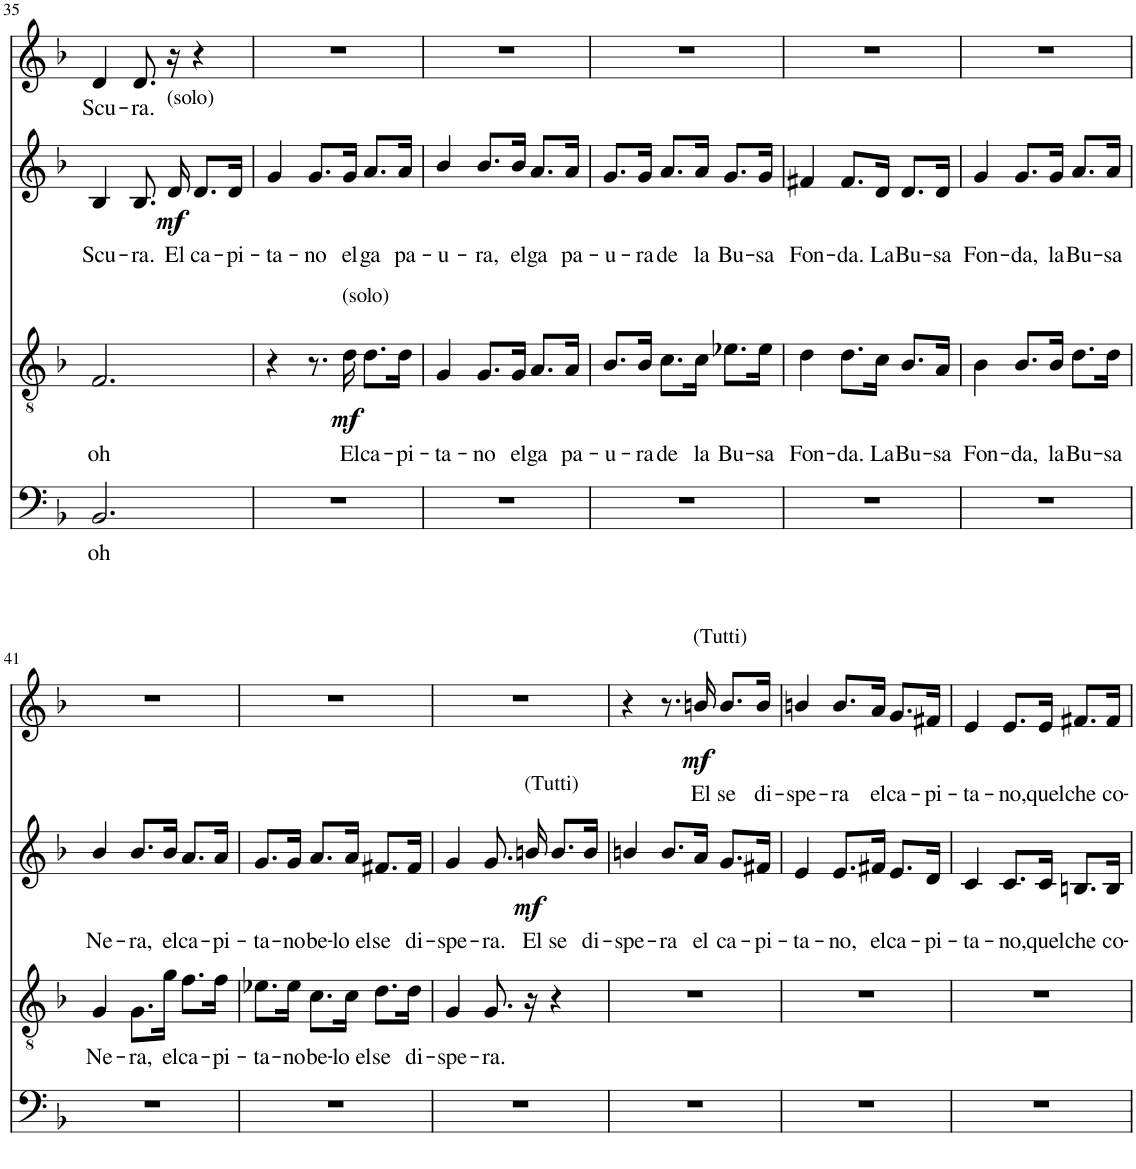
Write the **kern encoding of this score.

**kern	**text	**kern	**text	**dynam	**kern	**text	**dynam	**kern	**text	**dynam
*part4	*part4	*part3	*part3	*part3	*part2	*part2	*part2	*part1	*part1	*part1
*staff4	*staff4	*staff3	*staff3	*staff3	*staff2	*staff2	*staff2	*staff1	*staff1	*staff1
*I"Bassi	*	*I"Tenori	*	*	*I"Contralti	*	*	*I"Soprani	*	*
!!LO:PB:g=z
*clefF4	*	*clefGv2	*	*	*clefG2	*	*	*clefG2	*	*
*k[b-]	*	*k[b-]	*	*	*k[b-]	*	*	*k[b-]	*	*
*F:	*	*F:	*	*	*F:	*	*	*F:	*	*
*M3/4	*	*M3/4	*	*	*M3/4	*	*	*M3/4	*	*
=35	=35	=35	=35	=35	=35	=35	=35	=35	=35	=35
!	!LO:LY:b	!	!LO:LY:b	!	!	!LO:LY:b	!	!	!LO:LY:b	!
2.BB-/	oh	2.F/	oh	.	4B-/	Scu-	.	4d/	Scu-	.
!	!	!	!	!	!	!LO:LY:b	!	!	!LO:LY:b	!
.	.	.	.	.	8.B-/	-ra.	.	8.d/	-ra.	.
!	!	!	!	!	!LO:TX:a:t=(solo)	!	!	!	!	!
!	!	!	!	!	!	!LO:LY:b	!LO:DY:b	!	!	!
.	.	.	.	.	16d/	El	mf	16r	.	.
!	!	!	!	!	!	!LO:LY:b	!	!	!	!
.	.	.	.	.	8.d/L	ca-	.	4r	.	.
!	!	!	!	!	!	!LO:LY:b	!	!	!	!
.	.	.	.	.	16d/Jk	-pi-	.	.	.	.
=36	=36	=36	=36	=36	=36	=36	=36	=36	=36	=36
!	!	!	!	!	!	!LO:LY:b	!	!	!	!
2.r	.	4r	.	.	4g/	-ta-	.	2.r	.	.
!	!	!	!	!	!	!LO:LY:b	!	!	!	!
.	.	8.r	.	.	8.g/L	-no	.	.	.	.
!	!	!LO:TX:a:t=(solo)	!	!	!	!	!	!	!	!
!	!	!	!LO:LY:b	!LO:DY:b	!	!LO:LY:b	!	!	!	!
.	.	16d\	El	mf	16g/Jk	el	.	.	.	.
!	!	!	!LO:LY:b	!	!	!LO:LY:b	!	!	!	!
.	.	8.d\L	ca-	.	8.a/L	ga	.	.	.	.
!	!	!	!LO:LY:b	!	!	!LO:LY:b	!	!	!	!
.	.	16d\Jk	-pi-	.	16a/Jk	pa-	.	.	.	.
=37	=37	=37	=37	=37	=37	=37	=37	=37	=37	=37
!	!	!	!LO:LY:b	!	!	!LO:LY:b	!	!	!	!
2.r	.	4G/	-ta-	.	4b-/	-u-	.	2.r	.	.
!	!	!	!LO:LY:b	!	!	!LO:LY:b	!	!	!	!
.	.	8.G/L	-no	.	8.b-/L	-ra,	.	.	.	.
!	!	!	!LO:LY:b	!	!	!LO:LY:b	!	!	!	!
.	.	16G/Jk	el	.	16b-/Jk	el	.	.	.	.
!	!	!	!LO:LY:b	!	!	!LO:LY:b	!	!	!	!
.	.	8.A/L	ga	.	8.a/L	ga	.	.	.	.
!	!	!	!LO:LY:b	!	!	!LO:LY:b	!	!	!	!
.	.	16A/Jk	pa-	.	16a/Jk	pa-	.	.	.	.
=38	=38	=38	=38	=38	=38	=38	=38	=38	=38	=38
!	!	!	!LO:LY:b	!	!	!LO:LY:b	!	!	!	!
2.r	.	8.B-/L	-u-	.	8.g/L	-u-	.	2.r	.	.
!	!	!	!LO:LY:b	!	!	!LO:LY:b	!	!	!	!
.	.	16B-/Jk	-ra	.	16g/Jk	-ra	.	.	.	.
!	!	!	!LO:LY:b	!	!	!LO:LY:b	!	!	!	!
.	.	8.c\L	de	.	8.a/L	de	.	.	.	.
!	!	!	!LO:LY:b	!	!	!LO:LY:b	!	!	!	!
.	.	16c\Jk	la	.	16a/Jk	la	.	.	.	.
!	!	!	!LO:LY:b	!	!	!LO:LY:b	!	!	!	!
.	.	8.e-X\L	Bu-	.	8.g/L	Bu-	.	.	.	.
!	!	!	!LO:LY:b	!	!	!LO:LY:b	!	!	!	!
.	.	16e-\Jk	-sa	.	16g/Jk	-sa	.	.	.	.
=39	=39	=39	=39	=39	=39	=39	=39	=39	=39	=39
!	!	!	!LO:LY:b	!	!	!LO:LY:b	!	!	!	!
2.r	.	4d\	Fon-	.	4f#X/	Fon-	.	2.r	.	.
!	!	!	!LO:LY:b	!	!	!LO:LY:b	!	!	!	!
.	.	8.d\L	-da.	.	8.f#/L	-da.	.	.	.	.
!	!	!	!LO:LY:b	!	!	!LO:LY:b	!	!	!	!
.	.	16c\Jk	La	.	16d/Jk	La	.	.	.	.
!	!	!	!LO:LY:b	!	!	!LO:LY:b	!	!	!	!
.	.	8.B-/L	Bu-	.	8.d/L	Bu-	.	.	.	.
!	!	!	!LO:LY:b	!	!	!LO:LY:b	!	!	!	!
.	.	16A/Jk	-sa	.	16d/Jk	-sa	.	.	.	.
=40	=40	=40	=40	=40	=40	=40	=40	=40	=40	=40
!	!	!	!LO:LY:b	!	!	!LO:LY:b	!	!	!	!
2.r	.	4B-\	Fon-	.	4g/	Fon-	.	2.r	.	.
!	!	!	!LO:LY:b	!	!	!LO:LY:b	!	!	!	!
.	.	8.B-/L	-da,	.	8.g/L	-da,	.	.	.	.
!	!	!	!LO:LY:b	!	!	!LO:LY:b	!	!	!	!
.	.	16B-/Jk	la	.	16g/Jk	la	.	.	.	.
!	!	!	!LO:LY:b	!	!	!LO:LY:b	!	!	!	!
.	.	8.d\L	Bu-	.	8.a/L	Bu-	.	.	.	.
!	!	!	!LO:LY:b	!	!	!LO:LY:b	!	!	!	!
.	.	16d\Jk	-sa	.	16a/Jk	-sa	.	.	.	.
!!LO:LB:g=z
=41	=41	=41	=41	=41	=41	=41	=41	=41	=41	=41
!	!	!	!LO:LY:b	!	!	!LO:LY:b	!	!	!	!
2.r	.	4G/	Ne-	.	4b-/	Ne-	.	2.r	.	.
!	!	!	!LO:LY:b	!	!	!LO:LY:b	!	!	!	!
.	.	8.G\L	-ra,	.	8.b-/L	-ra,	.	.	.	.
!	!	!	!LO:LY:b	!	!	!LO:LY:b	!	!	!	!
.	.	16g\Jk	el	.	16b-/Jk	el	.	.	.	.
!	!	!	!LO:LY:b	!	!	!LO:LY:b	!	!	!	!
.	.	8.f\L	ca-	.	8.a/L	ca-	.	.	.	.
!	!	!	!LO:LY:b	!	!	!LO:LY:b	!	!	!	!
.	.	16f\Jk	-pi-	.	16a/Jk	-pi-	.	.	.	.
=42	=42	=42	=42	=42	=42	=42	=42	=42	=42	=42
!	!	!	!LO:LY:b	!	!	!LO:LY:b	!	!	!	!
2.r	.	8.e-X\L	-ta-	.	8.g/L	-ta-	.	2.r	.	.
!	!	!	!LO:LY:b	!	!	!LO:LY:b	!	!	!	!
.	.	16e-\Jk	-no	.	16g/Jk	-no	.	.	.	.
!	!	!	!LO:LY:b	!	!	!LO:LY:b	!	!	!	!
.	.	8.c\L	be-	.	8.a/L	be-	.	.	.	.
!	!	!	!LO:LY:b	!	!	!LO:LY:b	!	!	!	!
.	.	16c\Jk	-lo el	.	16a/Jk	-lo el	.	.	.	.
!	!	!	!LO:LY:b	!	!	!LO:LY:b	!	!	!	!
.	.	8.d\L	se	.	8.f#X/L	se	.	.	.	.
!	!	!	!LO:LY:b	!	!	!LO:LY:b	!	!	!	!
.	.	16d\Jk	di-	.	16f#/Jk	di-	.	.	.	.
=43	=43	=43	=43	=43	=43	=43	=43	=43	=43	=43
!	!	!	!LO:LY:b	!	!	!LO:LY:b	!	!	!	!
2.r	.	4G/	-spe-	.	4g/	-spe-	.	2.r	.	.
!	!	!	!LO:LY:b	!	!	!LO:LY:b	!	!	!	!
.	.	8.G/	-ra.	.	8.g/	-ra.	.	.	.	.
!	!	!	!	!	!LO:TX:a:t=(Tutti)	!	!	!	!	!
!	!	!	!	!	!	!LO:LY:b	!LO:DY:b	!	!	!
.	.	16r	.	.	16bn/	El	mf	.	.	.
!	!	!	!	!	!	!LO:LY:b	!	!	!	!
.	.	4r	.	.	8.b/L	se	.	.	.	.
!	!	!	!	!	!	!LO:LY:b	!	!	!	!
.	.	.	.	.	16b/Jk	di-	.	.	.	.
=44	=44	=44	=44	=44	=44	=44	=44	=44	=44	=44
!	!	!	!	!	!	!LO:LY:b	!	!	!	!
2.r	.	2.r	.	.	4bn/	-spe-	.	4r	.	.
!	!	!	!	!	!	!LO:LY:b	!	!	!	!
.	.	.	.	.	8.b/L	-ra	.	8.r	.	.
!	!	!	!	!	!	!	!	!LO:TX:a:t=(Tutti)	!	!
!	!	!	!	!	!	!LO:LY:b	!	!	!LO:LY:b	!LO:DY:b
.	.	.	.	.	16a/Jk	el	.	16bn/	El	mf
!	!	!	!	!	!	!LO:LY:b	!	!	!LO:LY:b	!
.	.	.	.	.	8.g/L	ca-	.	8.b/L	se	.
!	!	!	!	!	!	!LO:LY:b	!	!	!LO:LY:b	!
.	.	.	.	.	16f#X/Jk	-pi-	.	16b/Jk	di-	.
=45	=45	=45	=45	=45	=45	=45	=45	=45	=45	=45
!	!	!	!	!	!	!LO:LY:b	!	!	!LO:LY:b	!
2.r	.	2.r	.	.	4e/	-ta-	.	4bn/	-spe-	.
!	!	!	!	!	!	!LO:LY:b	!	!	!LO:LY:b	!
.	.	.	.	.	8.e/L	-no,	.	8.b/L	-ra	.
!	!	!	!	!	!	!LO:LY:b	!	!	!LO:LY:b	!
.	.	.	.	.	16f#X/Jk	el	.	16a/Jk	el	.
!	!	!	!	!	!	!LO:LY:b	!	!	!LO:LY:b	!
.	.	.	.	.	8.e/L	ca-	.	8.g/L	ca-	.
!	!	!	!	!	!	!LO:LY:b	!	!	!LO:LY:b	!
.	.	.	.	.	16d/Jk	-pi-	.	16f#X/Jk	-pi-	.
=46	=46	=46	=46	=46	=46	=46	=46	=46	=46	=46
!	!	!	!	!	!	!LO:LY:b	!	!	!LO:LY:b	!
2.r	.	2.r	.	.	4c/	-ta-	.	4e/	-ta-	.
!	!	!	!	!	!	!LO:LY:b	!	!	!LO:LY:b	!
.	.	.	.	.	8.c/L	-no,	.	8.e/L	-no,	.
!	!	!	!	!	!	!LO:LY:b	!	!	!LO:LY:b	!
.	.	.	.	.	16c/Jk	quel	.	16e/Jk	quel	.
!	!	!	!	!	!	!LO:LY:b	!	!	!LO:LY:b	!
.	.	.	.	.	8.Bn/L	che	.	8.f#X/L	che	.
!	!	!	!	!	!	!LO:LY:b	!	!	!LO:LY:b	!
.	.	.	.	.	16B/Jk	co-	.	16f#/Jk	co-	.
=	=	=	=	=	=	=	=	=	=	=
*-	*-	*-	*-	*-	*-	*-	*-	*-	*-	*-
